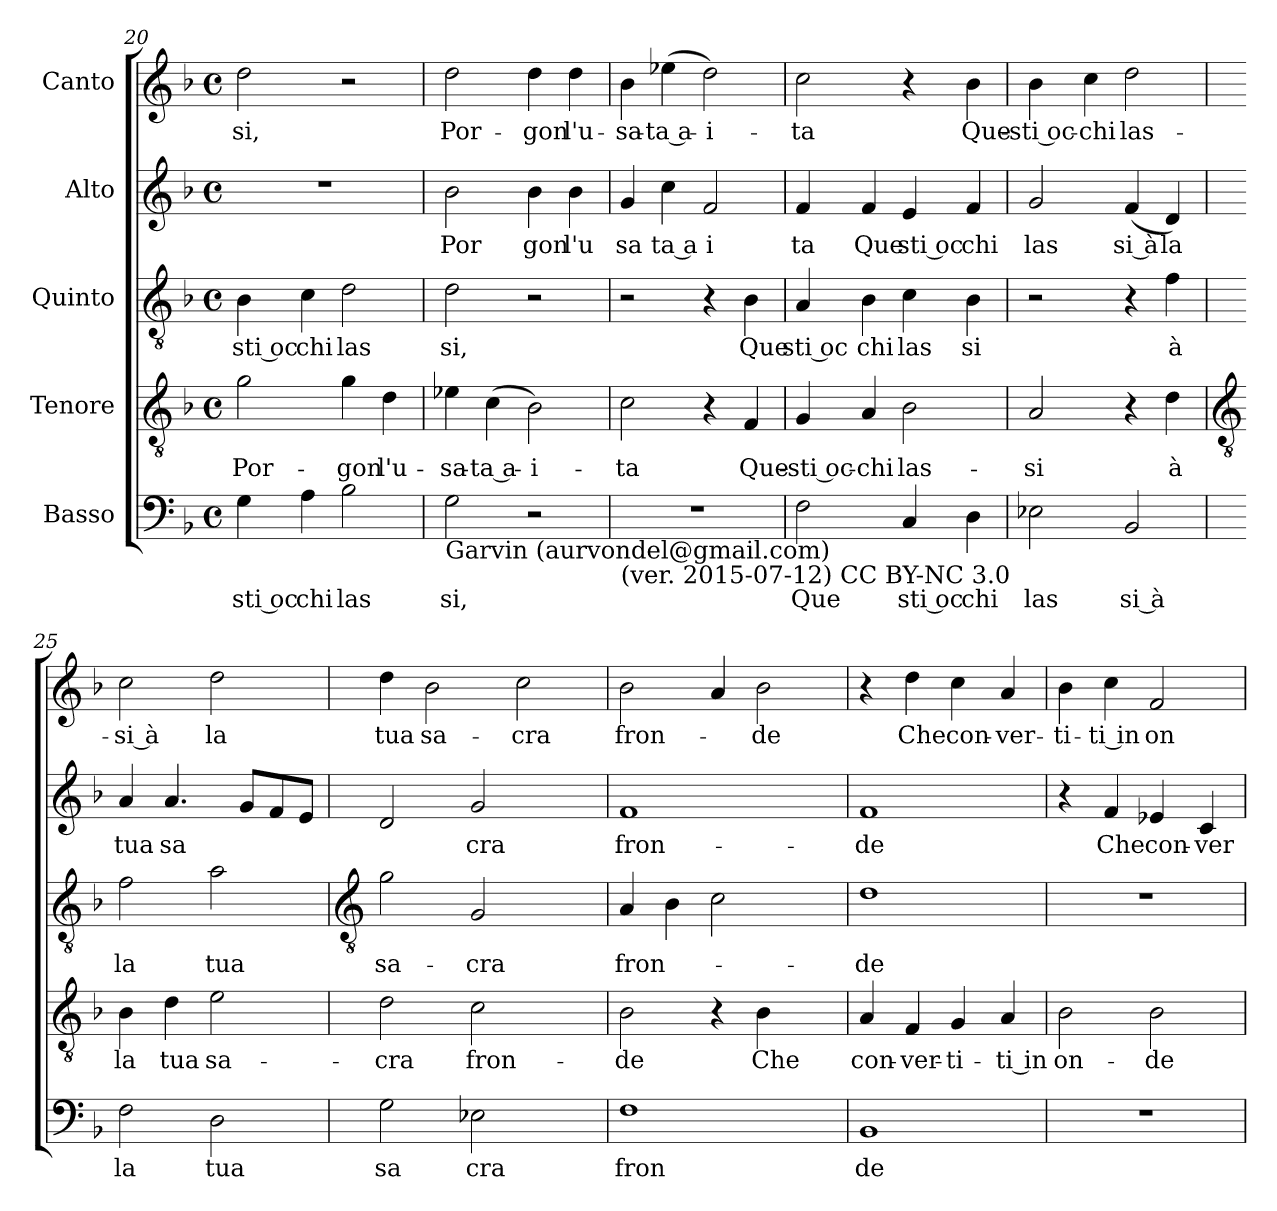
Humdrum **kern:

**kern	**text	**kern	**text	**kern	**text	**kern	**text	**kern	**text
*part5	*part5	*part4	*part4	*part3	*part3	*part2	*part2	*part1	*part1
*staff5	*staff5	*staff4	*staff4	*staff3	*staff3	*staff2	*staff2	*staff1	*staff1
*I"Basso	*	*I"Tenore	*	*I"Quinto	*	*I"Alto	*	*I"Canto	*
*clefF4	*	*clefGv2	*	*clefGv2	*	*clefG2	*	*clefG2	*
*k[b-]	*	*k[b-]	*	*k[b-]	*	*k[b-]	*	*k[b-]	*
*F:	*	*F:	*	*F:	*	*F:	*	*F:	*
*M4/4	*	*M4/4	*	*M4/4	*	*M4/4	*	*M4/4	*
*met(c)	*	*met(c)	*	*met(c)	*	*met(c)	*	*met(c)	*
=20	=20	=20	=20	=20	=20	=20	=20	=20	=20
!	!LO:LY:b	!	!LO:LY:b	!	!LO:LY:b	!	!	!	!LO:LY:b
4G\	sti oc	2g\	Por-	4B-\	sti oc	1r	.	2dd\	-si,
!	!LO:LY:b	!	!	!	!LO:LY:b	!	!	!	!
4A\	chi	.	.	4c\	chi	.	.	.	.
!	!LO:LY:b	!	!LO:LY:b	!	!LO:LY:b	!	!	!	!
2B-\	las	4g\	-gon	2d\	las	.	.	2r	.
!	!	!	!LO:LY:b	!	!	!	!	!	!
.	.	4d\	l'u-	.	.	.	.	.	.
=21	=21	=21	=21	=21	=21	=21	=21	=21	=21
!LO:TX:b:t=Garvin (aurvondel@gmail.com)	!	!	!	!	!	!	!	!	!
!	!LO:LY:b	!	!LO:LY:b	!	!LO:LY:b	!	!LO:LY:b	!	!LO:LY:b
2G\	si,	4e-X\	-sa-	2d\	si,	2b-\	Por	2dd\	Por-
!	!	!	!LO:LY:b	!	!	!	!	!	!
.	.	(>4c\	-ta a-	.	.	.	.	.	.
!	!	!	!LO:LY:b	!	!	!	!LO:LY:b	!	!LO:LY:b
2r	.	2B-\)	-i-	2r	.	4b-\	gon	4dd\	-gon
!	!	!	!	!	!	!	!LO:LY:b	!	!LO:LY:b
.	.	.	.	.	.	4b-\	l'u	4dd\	l'u-
=22	=22	=22	=22	=22	=22	=22	=22	=22	=22
!LO:TX:b:t=(ver. 2015-07-12) CC BY-NC 3.0	!	!	!	!	!	!	!	!	!
!	!	!	!LO:LY:b	!	!	!	!LO:LY:b	!	!LO:LY:b
1r	.	2c\	-ta	2r	.	4g/	sa	4b-\	-sa-
!	!	!	!	!	!	!	!LO:LY:b	!	!LO:LY:b
.	.	.	.	.	.	4cc\	ta a	(>4ee-X\	-ta a-
!	!	!	!	!	!	!	!LO:LY:b	!	!LO:LY:b
.	.	4r	.	4r	.	2f/	i	2dd\)	-i-
!	!	!	!LO:LY:b	!	!LO:LY:b	!	!	!	!
.	.	4F/	Que-	4B-\	Que	.	.	.	.
=23	=23	=23	=23	=23	=23	=23	=23	=23	=23
!	!LO:LY:b	!	!LO:LY:b	!	!LO:LY:b	!	!LO:LY:b	!	!LO:LY:b
2F\	Que	4G/	-sti oc-	4A/	sti oc	4f/	ta	2cc\	-ta
!	!	!	!LO:LY:b	!	!LO:LY:b	!	!LO:LY:b	!	!
.	.	4A/	-chi	4B-\	chi	4f/	Que	.	.
!	!LO:LY:b	!	!LO:LY:b	!	!LO:LY:b	!	!LO:LY:b	!	!
4C/	sti oc	2B-\	las-	4c\	las	4e/	sti oc	4r	.
!	!LO:LY:b	!	!	!	!LO:LY:b	!	!LO:LY:b	!	!LO:LY:b
4D\	chi	.	.	4B-\	si	4f/	chi	4b-\	Que-
=24	=24	=24	=24	=24	=24	=24	=24	=24	=24
!	!LO:LY:b	!	!LO:LY:b	!	!	!	!LO:LY:b	!	!LO:LY:b
2E-X\	las	2A/	-si	2r	.	2g/	las	4b-\	-sti oc-
!	!	!	!	!	!	!	!	!	!LO:LY:b
.	.	.	.	.	.	.	.	4cc\	-chi
!	!LO:LY:b	!	!	!	!	!	!LO:LY:b	!	!LO:LY:b
2BB-/	si à	4r	.	4r	.	(<4f/	si à	2dd\	las-
!	!	!	!LO:LY:b	!	!LO:LY:b	!	!LO:LY:b	!	!
.	.	4d\	à	4f\	à	4d/)	la	.	.
!!LO:LB:g=z
=25	=25	=25	=25	=25	=25	=25	=25	=25	=25
*	*	*clefGv2	*	*	*	*	*	*	*
!	!LO:LY:b	!	!LO:LY:b	!	!LO:LY:b	!	!LO:LY:b	!	!LO:LY:b
2F\	la	4B-\	la	2f\	la	4a/	tua	2cc\	-si à
!	!	!	!LO:LY:b	!	!	!	!LO:LY:b	!	!
.	.	4d\	tua	.	.	4.a/	sa	.	.
!	!LO:LY:b	!	!LO:LY:b	!	!LO:LY:b	!	!	!	!LO:LY:b
2D\	tua	2e\	sa-	2a\	tua	.	.	2dd\	la
.	.	.	.	.	.	8g/L	.	.	.
.	.	.	.	.	.	8f/	.	.	.
.	.	.	.	.	.	8e/J	.	.	.
!!LO:LB:g=z
=26	=26	=26	=26	=26	=26	=26	=26	=26	=26
*	*	*	*	*clefGv2	*	*	*	*	*
!	!LO:LY:b	!	!LO:LY:b	!	!LO:LY:b	!	!	!	!LO:LY:b
2G\	sa	2d\	-cra	2g\	sa-	2d/	.	4dd\	tua
!	!	!	!	!	!	!	!	!	!LO:LY:b
.	.	.	.	.	.	.	.	2b-\	sa-
!	!LO:LY:b	!	!LO:LY:b	!	!LO:LY:b	!	!LO:LY:b	!	!
2E-X\	cra	2c\	fron-	2G/	-cra	2g/	cra	.	.
!	!	!	!	!	!	!	!	!	!LO:LY:b
.	.	.	.	.	.	.	.	2cc\	-cra
4ryy	.	4ryy	.	4ryy	.	4ryy	.	.	.
=27	=27	=27	=27	=27	=27	=27	=27	=27	=27
!	!LO:LY:b	!	!LO:LY:b	!	!LO:LY:b	!	!LO:LY:b	!	!LO:LY:b
1F	fron	2B-\	-de	4A/	fron-	1f	fron-	2b-\	fron-
.	.	.	.	4B-\	.	.	.	.	.
.	.	4r	.	2c\	.	.	.	4a/	.
!	!	!	!LO:LY:b	!	!	!	!	!	!LO:LY:b
.	.	4B-\	Che	.	.	.	.	2b-\	-de
4ryy	.	4ryy	.	4ryy	.	4ryy	.	.	.
=28	=28	=28	=28	=28	=28	=28	=28	=28	=28
!	!LO:LY:b	!	!LO:LY:b	!	!LO:LY:b	!	!LO:LY:b	!	!
1BB-	de	4A/	con-	1d	-de	1f	-de	4r	.
!	!	!	!LO:LY:b	!	!	!	!	!	!LO:LY:b
.	.	4F/	-ver-	.	.	.	.	4dd\	Che
!	!	!	!LO:LY:b	!	!	!	!	!	!LO:LY:b
.	.	4G/	-ti-	.	.	.	.	4cc\	con-
!	!	!	!LO:LY:b	!	!	!	!	!	!LO:LY:b
.	.	4A/	-ti in	.	.	.	.	4a/	-ver-
=29	=29	=29	=29	=29	=29	=29	=29	=29	=29
!	!	!	!LO:LY:b	!	!	!	!	!	!LO:LY:b
1r	.	2B-\	on-	1r	.	4r	.	4b-\	-ti-
!	!	!	!	!	!	!	!LO:LY:b	!	!LO:LY:b
.	.	.	.	.	.	4f/	Che	4cc\	-ti in
!	!	!	!LO:LY:b	!	!	!	!LO:LY:b	!	!LO:LY:b
.	.	2B-\	-de	.	.	4e-X/	con-	2f/	on-
!	!	!	!	!	!	!	!LO:LY:b	!	!
.	.	.	.	.	.	4c/	-ver-	.	.
=	=	=	=	=	=	=	=	=	=
*-	*-	*-	*-	*-	*-	*-	*-	*-	*-
